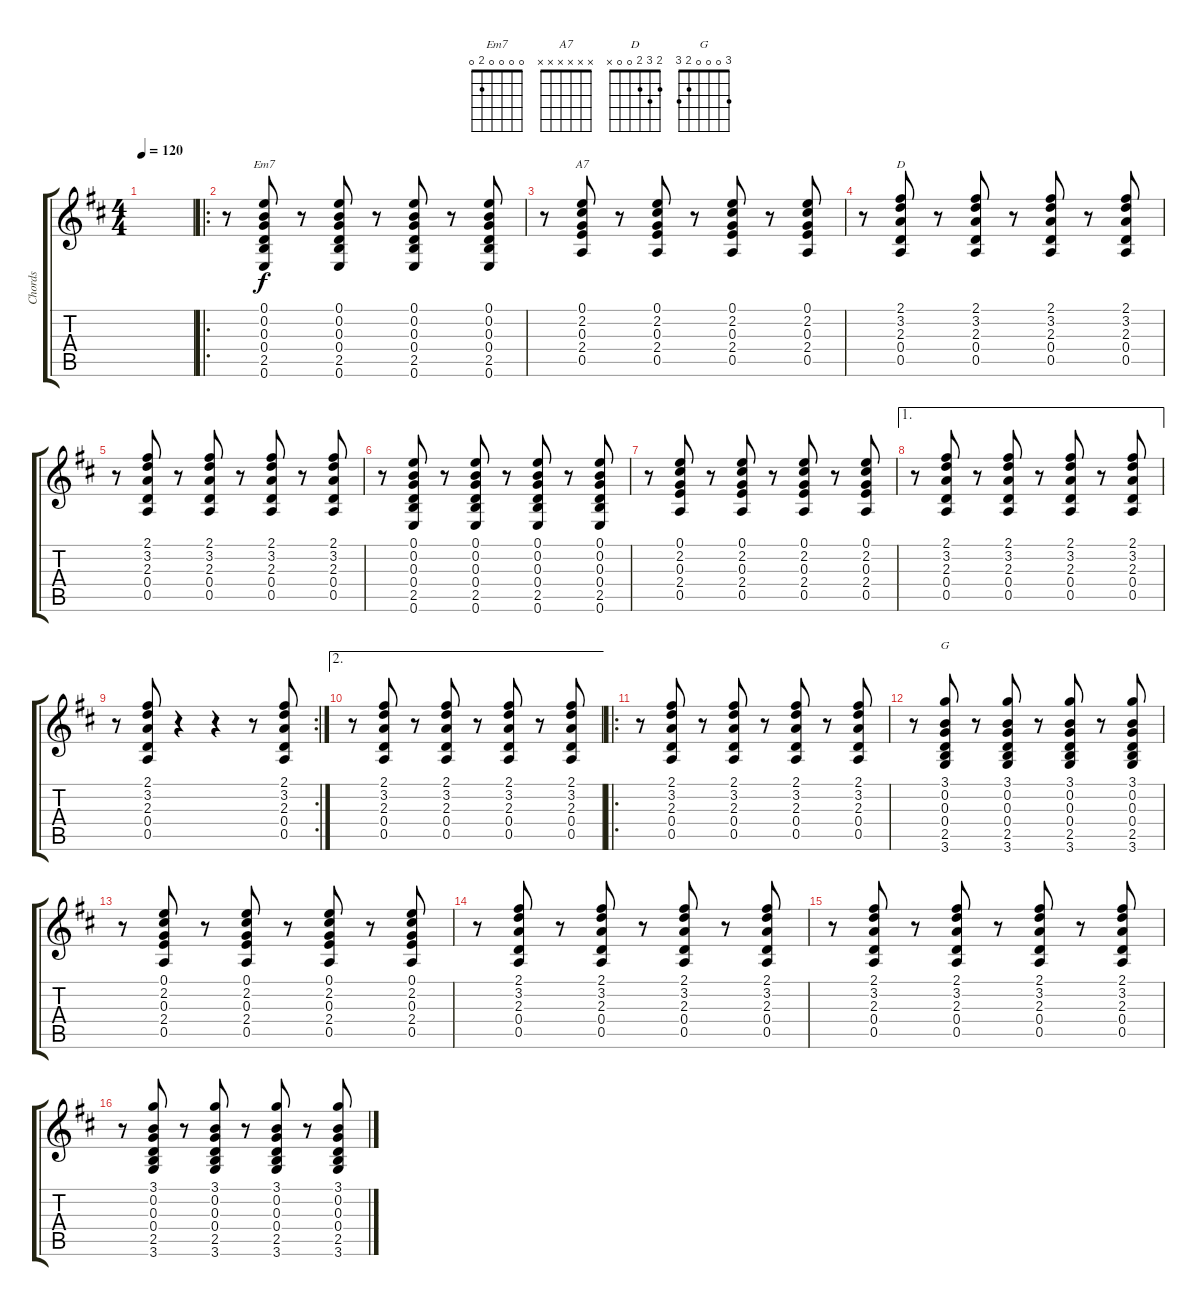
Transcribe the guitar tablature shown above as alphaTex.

\track ("Chords" "Chords") {instrument acousticguitarnylon}
\staff {score tabs}
\tuning (E4 B3 G3 D3 A2 E2) {hide}
\chord ("Em7" 0 0 0 0 2 0)
\chord ("A7" x x x x x x)
\chord ("D" 2 3 2 0 0 x)
\chord ("G" 3 0 0 0 2 3)
\ts (4 4)
\tempo 120
\clef g2
\ks d
|
\ro
r.8 (0.1 0.2 0.3 0.4 2.5 0.6).8{ch "Em7"} r.8 (0.1 0.2 0.3 0.4 2.5 0.6).8 r.8 (0.1 0.2 0.3 0.4 2.5 0.6).8 r.8 (0.1 0.2 0.3 0.4 2.5 0.6).8 |
r.8 (0.1 2.2 0.3 2.4 0.5).8{ch "A7"} r.8 (0.1 2.2 0.3 2.4 0.5).8 r.8 (0.1 2.2 0.3 2.4 0.5).8 r.8 (0.1 2.2 0.3 2.4 0.5).8 |
r.8 (2.1 3.2 2.3 0.4 0.5).8{ch "D"} r.8 (2.1 3.2 2.3 0.4 0.5).8 r.8 (2.1 3.2 2.3 0.4 0.5).8 r.8 (2.1 3.2 2.3 0.4 0.5).8 |
r.8 (2.1 3.2 2.3 0.4 0.5).8 r.8 (2.1 3.2 2.3 0.4 0.5).8 r.8 (2.1 3.2 2.3 0.4 0.5).8 r.8 (2.1 3.2 2.3 0.4 0.5).8 |
r.8 (0.1 0.2 0.3 0.4 2.5 0.6).8 r.8 (0.1 0.2 0.3 0.4 2.5 0.6).8 r.8 (0.1 0.2 0.3 0.4 2.5 0.6).8 r.8 (0.1 0.2 0.3 0.4 2.5 0.6).8 |
r.8 (0.1 2.2 0.3 2.4 0.5).8 r.8 (0.1 2.2 0.3 2.4 0.5).8 r.8 (0.1 2.2 0.3 2.4 0.5).8 r.8 (0.1 2.2 0.3 2.4 0.5).8 |
\ae 1
r.8 (2.1 3.2 2.3 0.4 0.5).8 r.8 (2.1 3.2 2.3 0.4 0.5).8 r.8 (2.1 3.2 2.3 0.4 0.5).8 r.8 (2.1 3.2 2.3 0.4 0.5).8 |
\rc 2
r.8 (2.1 3.2 2.3 0.4 0.5).8 r.4 r.4 r.8 (2.1 3.2 2.3 0.4 0.5).8 |
\ae 2
r.8 (2.1 3.2 2.3 0.4 0.5).8 r.8 (2.1 3.2 2.3 0.4 0.5).8 r.8 (2.1 3.2 2.3 0.4 0.5).8 r.8 (2.1 3.2 2.3 0.4 0.5).8 |
\ro
r.8 (2.1 3.2 2.3 0.4 0.5).8 r.8 (2.1 3.2 2.3 0.4 0.5).8 r.8 (2.1 3.2 2.3 0.4 0.5).8 r.8 (2.1 3.2 2.3 0.4 0.5).8 |
r.8 (3.1 0.2 0.3 0.4 2.5 3.6).8{ch "G"} r.8 (3.1 0.2 0.3 0.4 2.5 3.6).8 r.8 (3.1 0.2 0.3 0.4 2.5 3.6).8 r.8 (3.1 0.2 0.3 0.4 2.5 3.6).8 |
r.8 (0.1 2.2 0.3 2.4 0.5).8 r.8 (0.1 2.2 0.3 2.4 0.5).8 r.8 (0.1 2.2 0.3 2.4 0.5).8 r.8 (0.1 2.2 0.3 2.4 0.5).8 |
r.8 (2.1 3.2 2.3 0.4 0.5).8 r.8 (2.1 3.2 2.3 0.4 0.5).8 r.8 (2.1 3.2 2.3 0.4 0.5).8 r.8 (2.1 3.2 2.3 0.4 0.5).8 |
r.8 (2.1 3.2 2.3 0.4 0.5).8 r.8 (2.1 3.2 2.3 0.4 0.5).8 r.8 (2.1 3.2 2.3 0.4 0.5).8 r.8 (2.1 3.2 2.3 0.4 0.5).8 |
r.8 (3.1 0.2 0.3 0.4 2.5 3.6).8 r.8 (3.1 0.2 0.3 0.4 2.5 3.6).8 r.8 (3.1 0.2 0.3 0.4 2.5 3.6).8 r.8 (3.1 0.2 0.3 0.4 2.5 3.6).8
